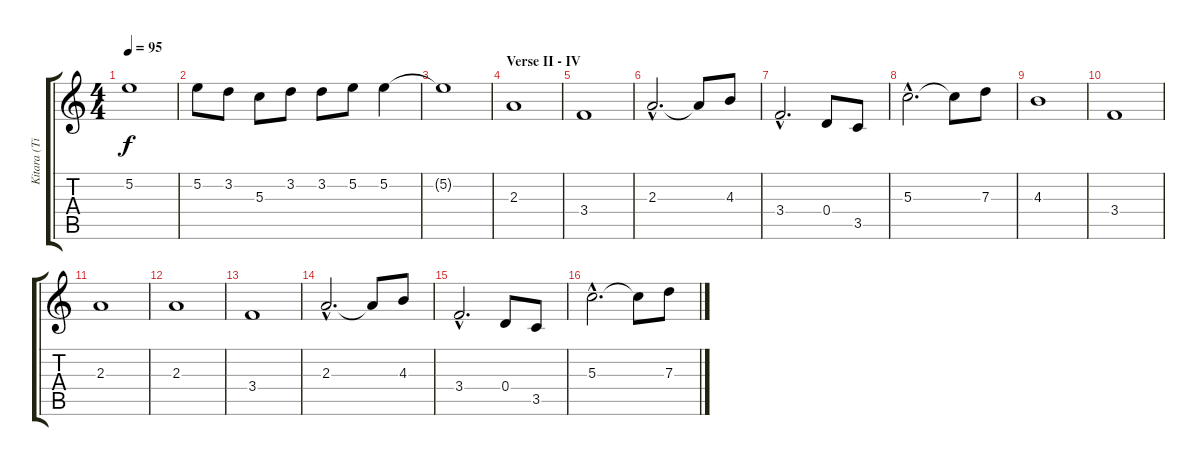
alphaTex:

\track ("Kitara (Timo Rautiainen)" "Kitara (Ti") {instrument distortionguitar}
\staff {score tabs}
\tuning (E4 B3 G3 D3 A2 E2) {hide}
\ts (4 4)
\tempo 95
\clef g2
\ks c
5.2{t}.1{dy f} |
5.2.8 3.2.8 5.3.8 3.2.8 3.2.8 5.2.8 5.2.4 |
5.2{t}.1 |
\section ("" "Verse II - IV")
2.3.1{volume 9} |
3.4.1 |
2.3{hac}.2{d} 2.3{t}.8 4.3.8 |
3.4{hac}.2{d} 0.4.8 3.5.8 |
5.3{hac}.2{d} 5.3{t}.8 7.3.8 |
4.3.1 |
3.4.1 |
2.3.1 |
2.3.1 |
3.4.1 |
2.3{hac}.2{d} 2.3{t}.8 4.3.8 |
3.4{hac}.2{d} 0.4.8 3.5.8 |
5.3{hac}.2{d} 5.3{t}.8 7.3.8
